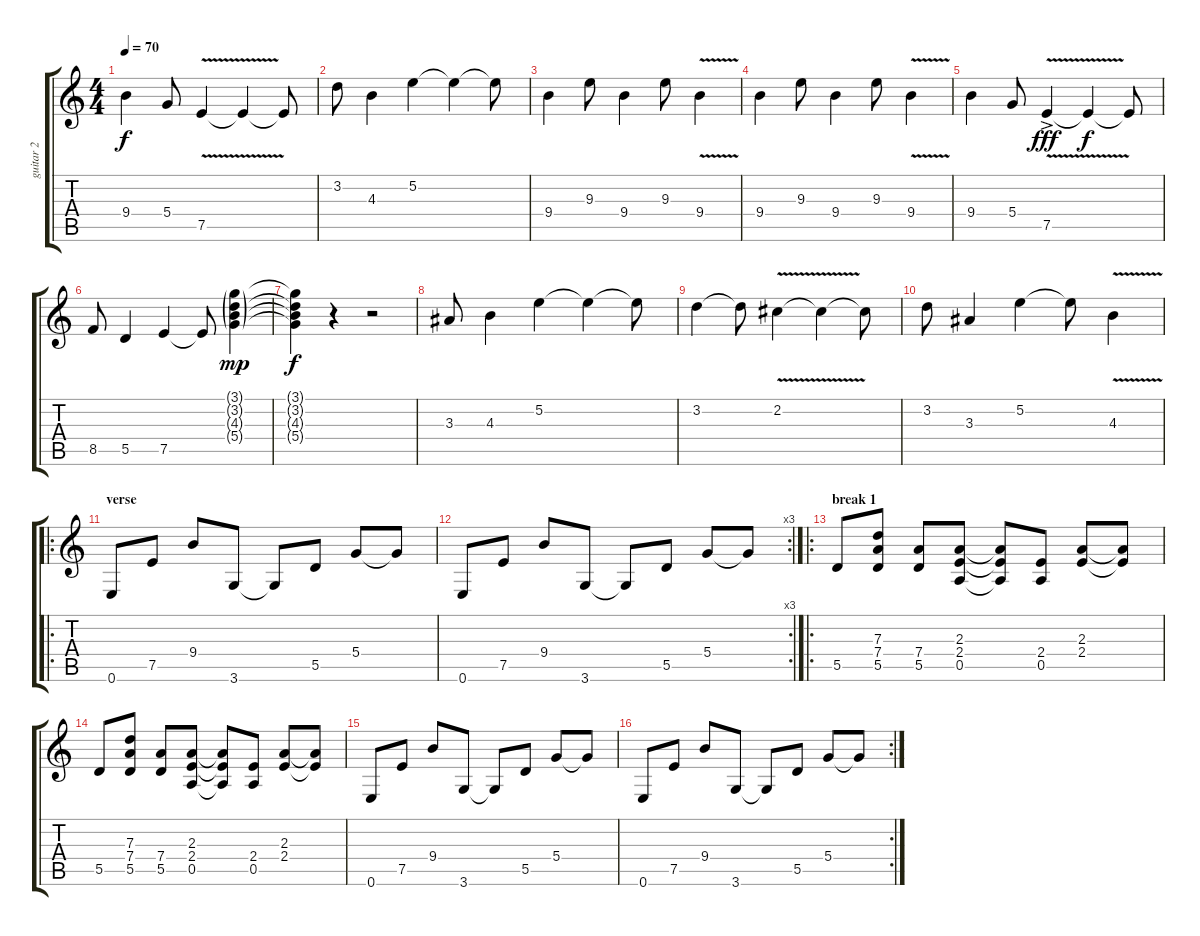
\track ("guitar 2" "guitar 2") {instrument acousticguitarnylon}
\staff {score tabs}
\tuning (E4 B3 G3 D3 A2 E2) {hide}
\ts (4 4)
\tempo 70
\clef g2
\ks c
9.4.4{dy f} 5.4.8 7.5{v}.4 7.5{t}.4 7.5{t}.8 |
3.2.8 4.3.4 5.2.4 5.2{t}.4 5.2{t}.8 |
9.4.4 9.3.8 9.4.4 9.3.8 9.4{v}.4 |
9.4.4 9.3.8 9.4.4 9.3.8 9.4{v}.4 |
9.4.4 5.4.8 7.5{v ac}.4{dy fff} 7.5{t}.4{dy f} 7.5{t}.8 |
8.5.8 5.5.4 7.5.4 7.5{t}.8 (3.1{g} 3.2{g} 4.3{g} 5.4{g}).4{dy mp} |
(3.1{t} 3.2{t} 4.3{t} 5.4{t}).4{dy f} r.4 r.2 |
3.3.8 4.3.4 5.2.4 5.2{t}.4 5.2{t}.8 |
3.2.4 3.2{t}.8 2.2{v}.4 2.2{t}.4 2.2{t}.8 |
3.2.8 3.3.4 5.2.4 5.2{t}.8 4.3{v}.4 |
\ro
\section ("" "verse ")
0.6.8 7.5.8 9.4.8 3.6.8 3.6{t}.8 5.5.8 5.4.8 5.4{t}.8 |
\rc 3
0.6.8 7.5.8 9.4.8 3.6.8 3.6{t}.8 5.5.8 5.4.8 5.4{t}.8 |
\ro
\section ("" "break 1")
5.5.8 (7.3 7.4 5.5).8 (7.4 5.5).8 (2.3 2.4 0.5).8 (2.3{t} 2.4{t} 0.5{t}).8 (2.4 0.5).8 (2.3 2.4).8 (2.3{t} 2.4{t}).8 |
5.5.8 (7.3 7.4 5.5).8 (7.4 5.5).8 (2.3 2.4 0.5).8 (2.3{t} 2.4{t} 0.5{t}).8 (2.4 0.5).8 (2.3 2.4).8 (2.3{t} 2.4{t}).8 |
0.6.8 7.5.8 9.4.8 3.6.8 3.6{t}.8 5.5.8 5.4.8 5.4{t}.8 |
\rc 2
0.6.8 7.5.8 9.4.8 3.6.8 3.6{t}.8 5.5.8 5.4.8 5.4{t}.8
